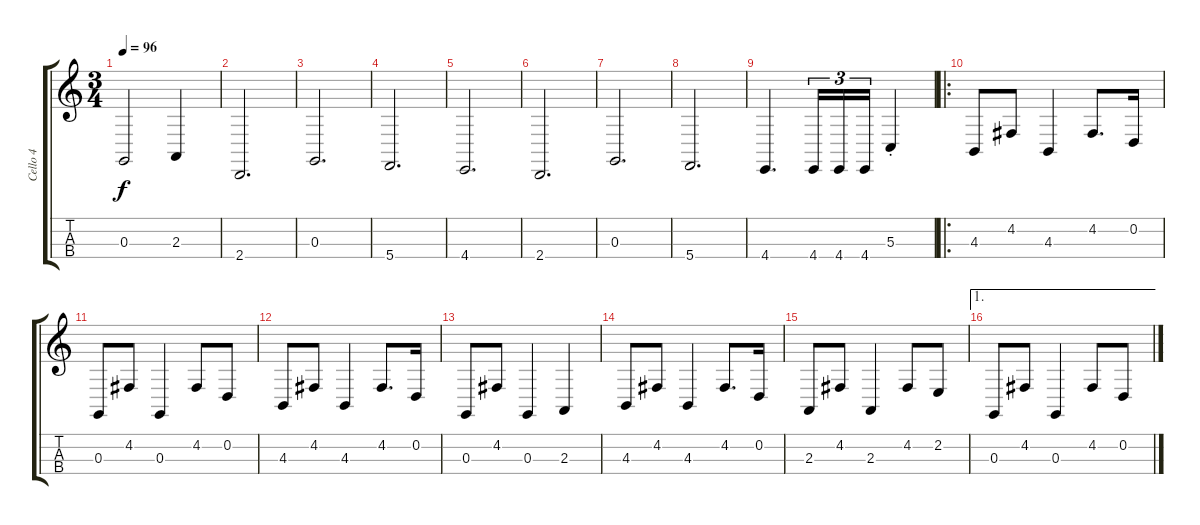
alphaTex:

\track ("Cello 4" "Cello 4") {instrument cello}
\staff {score tabs}
\tuning (A3 D3 G2 C2) {hide}
\ts (3 4)
\tempo 96
\clef g2
\ks c
0.3.2{dy f} 2.3.4 |
2.4.2{d} |
0.3.2{d} |
5.4.2{d} |
4.4.2{d} |
2.4.2{d} |
0.3.2{d} |
5.4.2{d} |
4.4.4{d} 4.4.16{tu (3 2)} 4.4.16{tu (3 2)} 4.4.16{tu (3 2)} 5.3{st}.4 |
\ro
4.3.8 4.2.8 4.3.4 4.2.8{d} 0.2.16 |
0.3.8 4.2.8 0.3.4 4.2.8 0.2.8 |
4.3.8 4.2.8 4.3.4 4.2.8{d} 0.2.16 |
0.3.8 4.2.8 0.3.4 2.3.4 |
4.3.8 4.2.8 4.3.4 4.2.8{d} 0.2.16 |
2.3.8 4.2.8 2.3.4 4.2.8 2.2.8 |
\ae 1
0.3.8 4.2.8 0.3.4 4.2.8 0.2.8
